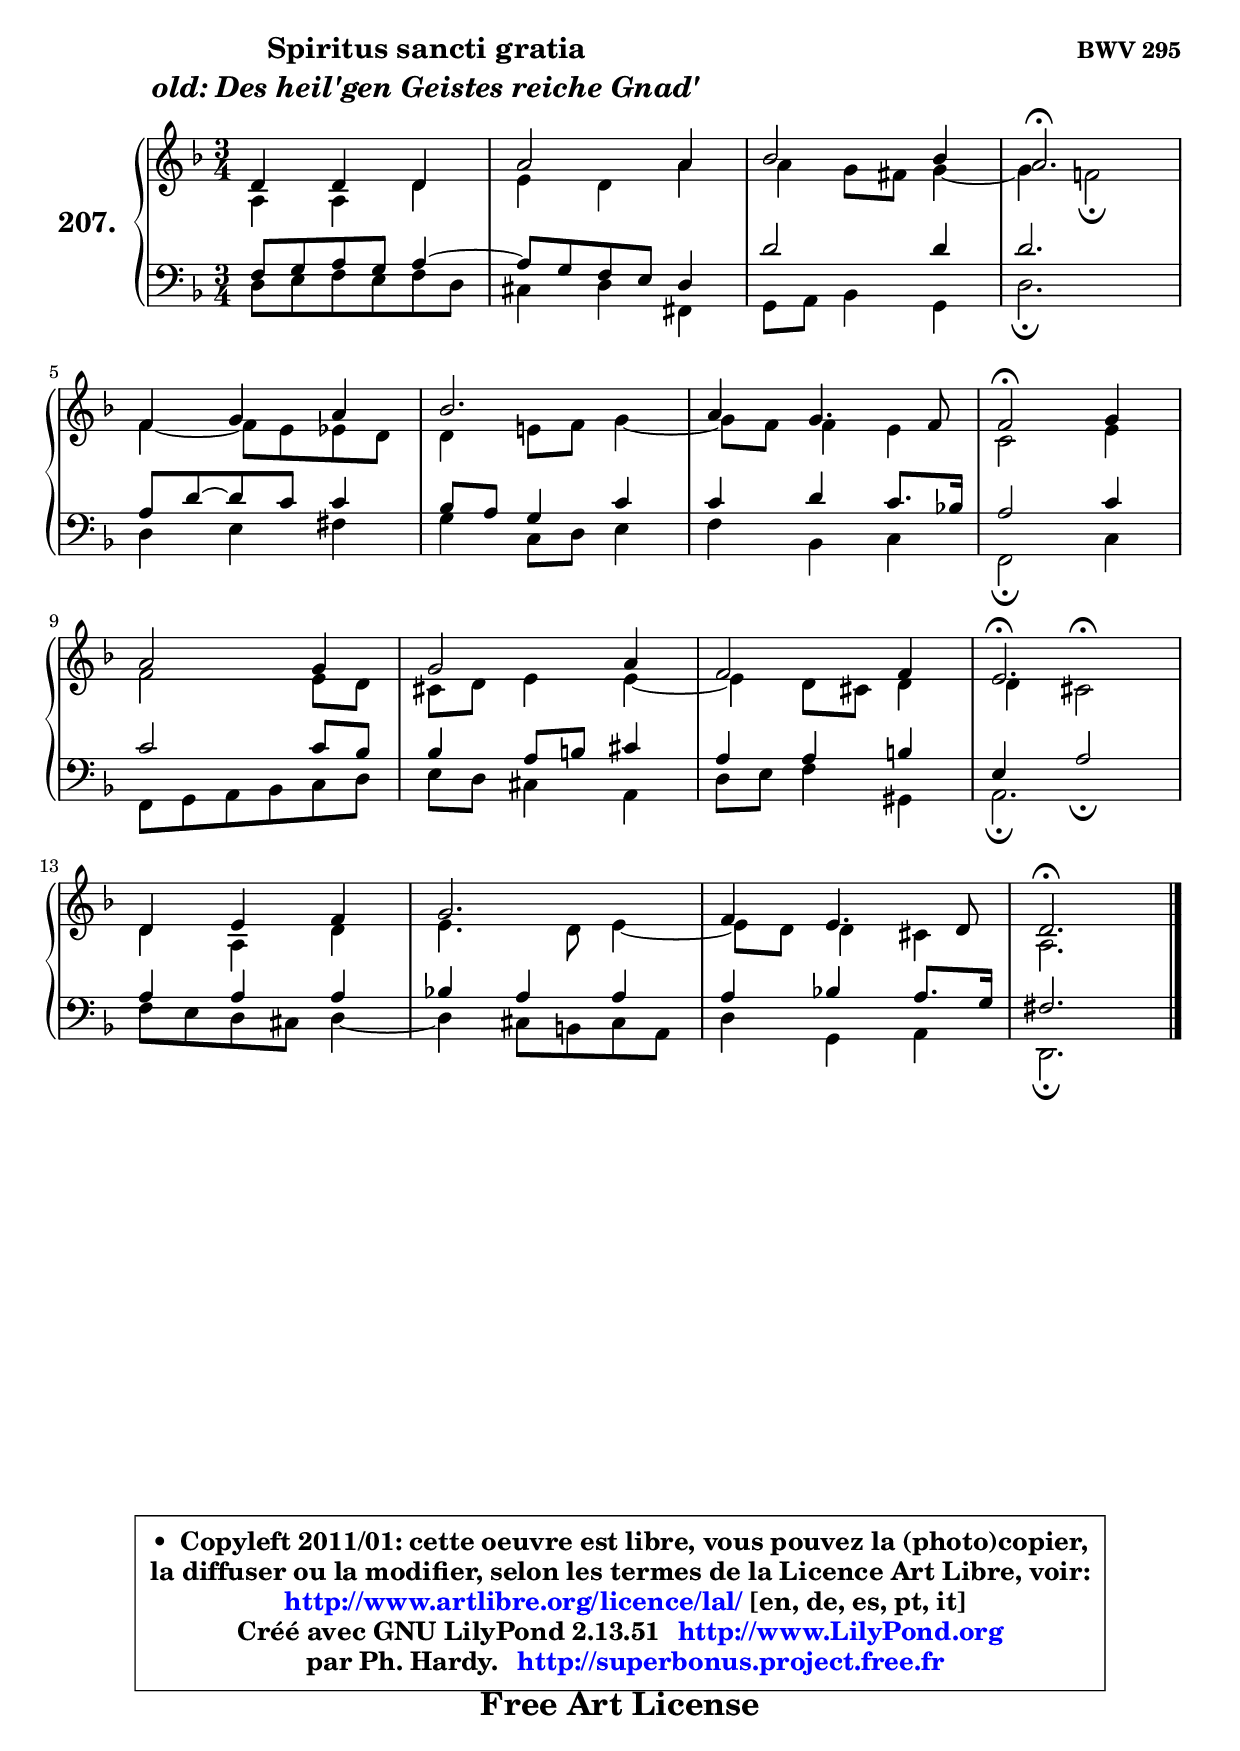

\version "2.13.51"

    \paper {
%	system-system-spacing #'padding = #0.1
%	score-system-spacing #'padding = #0.1
%	ragged-bottom = ##f
%	ragged-last-bottom = ##f
	}

    \header {
      opus = \markup { \bold "BWV 295" }
      piece = \markup { \hspace #9 \fontsize #2 \bold \column \center-align { \line { "Spiritus sancti gratia" }
                     \line { \italic "old: Des heil'gen Geistes reiche Gnad'" }
                 } }
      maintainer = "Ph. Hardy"
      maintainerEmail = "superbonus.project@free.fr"
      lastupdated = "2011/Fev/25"
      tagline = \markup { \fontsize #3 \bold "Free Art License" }
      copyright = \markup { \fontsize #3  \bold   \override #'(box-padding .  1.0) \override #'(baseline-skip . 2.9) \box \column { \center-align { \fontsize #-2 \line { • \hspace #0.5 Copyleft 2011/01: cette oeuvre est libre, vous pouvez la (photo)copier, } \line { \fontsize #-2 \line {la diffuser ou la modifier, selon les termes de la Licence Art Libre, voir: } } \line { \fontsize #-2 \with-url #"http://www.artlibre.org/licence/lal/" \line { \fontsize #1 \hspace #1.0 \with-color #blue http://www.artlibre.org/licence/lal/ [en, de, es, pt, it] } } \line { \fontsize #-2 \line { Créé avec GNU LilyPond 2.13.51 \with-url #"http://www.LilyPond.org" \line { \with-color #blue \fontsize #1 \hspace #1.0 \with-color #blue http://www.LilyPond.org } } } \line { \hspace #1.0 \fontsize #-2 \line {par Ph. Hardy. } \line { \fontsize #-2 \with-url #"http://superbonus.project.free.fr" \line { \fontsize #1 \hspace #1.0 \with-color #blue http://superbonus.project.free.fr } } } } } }

	  }

  guidemidi = {
        R2. |
        R2. |
        R2. |
        \tempo 4 = 40 r2. \tempo 4 = 78 |
        R2. |
        R2. |
        R2. |
        \tempo 4 = 34 r2 \tempo 4 = 78 r4 |
        R2. |
        R2. |
        R2. |
        \tempo 4 = 40 r2. \tempo 4 = 78 |
        R2. |
        R2. |
        R2. |
        \tempo 4 = 40 r2. |
	}

  upper = {
	\time 3/4
	\key d \minor
	\clef treble
	\voiceOne
	<< { 
	% SOPRANO
	\set Voice.midiInstrument = "acoustic grand"
	\relative c' {
        d4 d d |
        a'2 a4 |
        bes2 bes4 |
        a2.\fermata |
\break
        f4 g a |
        bes2. |
        a4 g4. f8 |
        f2\fermata g4 |
\break
        a2 g4 |
        g2 a4 |
        f2 f4 |
        e2.\fermata |
\break
        d4 e f |
        g2. |
        f4 e4. d8 |
        d2.\fermata |
        \bar "|."
	} % fin de relative
	}

	\context Voice="1" { \voiceTwo 
	% ALTO
	\set Voice.midiInstrument = "acoustic grand"
	\relative c' {
        a4 a d |
        e4 d a' |
	a4 g8 fis g4 ~ |
	g4 f!2\fermata |
        f4 ~ f8 e es d |
        d4 e!8 f g4 ~ |
	g8 f8 f4 e |
        c2 e4 |
        f2 e8 d |
        cis8 d e4 e4 ~ |
	e4 d8 cis d4 |
        d4 cis2^\fermata |
        d4 a d |
        e4. d8 e4 ~ |
	e8 d8 d4 cis |
        a2. |
        \bar "|."
	} % fin de relative
	\oneVoice
	} >>
	}

    lower = {
	\time 3/4
	\key d \minor
	\clef bass
	\voiceOne
	<< { 
	% TENOR
	\set Voice.midiInstrument = "acoustic grand"
	\relative c {
        f8 g a g a4 ~ |
	a8 g8 f e d4 |
        d'2 d4 |
        d2. |
        a8 d ~ d8 c c4 |
        bes8 a g4 c |
        c4 d c8. bes!16 |
        a2 c4 |
        c2 c8 bes |
        bes4 a8 b cis4 |
        a4 a b |
        e,4 a2_\fermata |
        a4 a a |
        bes!4 a a |
        a4 bes! a8. g16 |
        fis2. |
        \bar "|."
	} % fin de relative
	}
	\context Voice="1" { \voiceTwo 
	% BASS
	\set Voice.midiInstrument = "acoustic grand"
	\relative c {
        d8 e f e f d |
        cis4 d fis, |
        g8 a bes4 g |
        d'2.\fermata |
        d4 e fis |
        g4 c,8 d e4 |
        f4 bes, c |
        f,2\fermata c'4 |
        f,8 g a bes c d |
        e8 d cis4 a |
        d8 e f4 gis, |
        a2.\fermata |
        f'8 e d cis d4 ~ |
        d4 cis8 b cis a |
        d4 g, a |
        d,2.\fermata |
        \bar "|."
	} % fin de relative
	\oneVoice
	} >>
	}


    \score { 

	\new PianoStaff <<
	\set PianoStaff.instrumentName = \markup { \bold \huge "207." }
	\new Staff = "upper" \upper
	\new Staff = "lower" \lower
	>>

    \layout {
%	ragged-last = ##f
	   }

         } % fin de score

  \score {
    \unfoldRepeats { << \guidemidi \upper \lower >> }
    \midi {
    \context {
     \Staff
      \remove "Staff_performer"
               }

     \context {
      \Voice
       \consists "Staff_performer"
                }

     \context { 
      \Score
      tempoWholesPerMinute = #(ly:make-moment 78 4)
		}
	    }
	}

